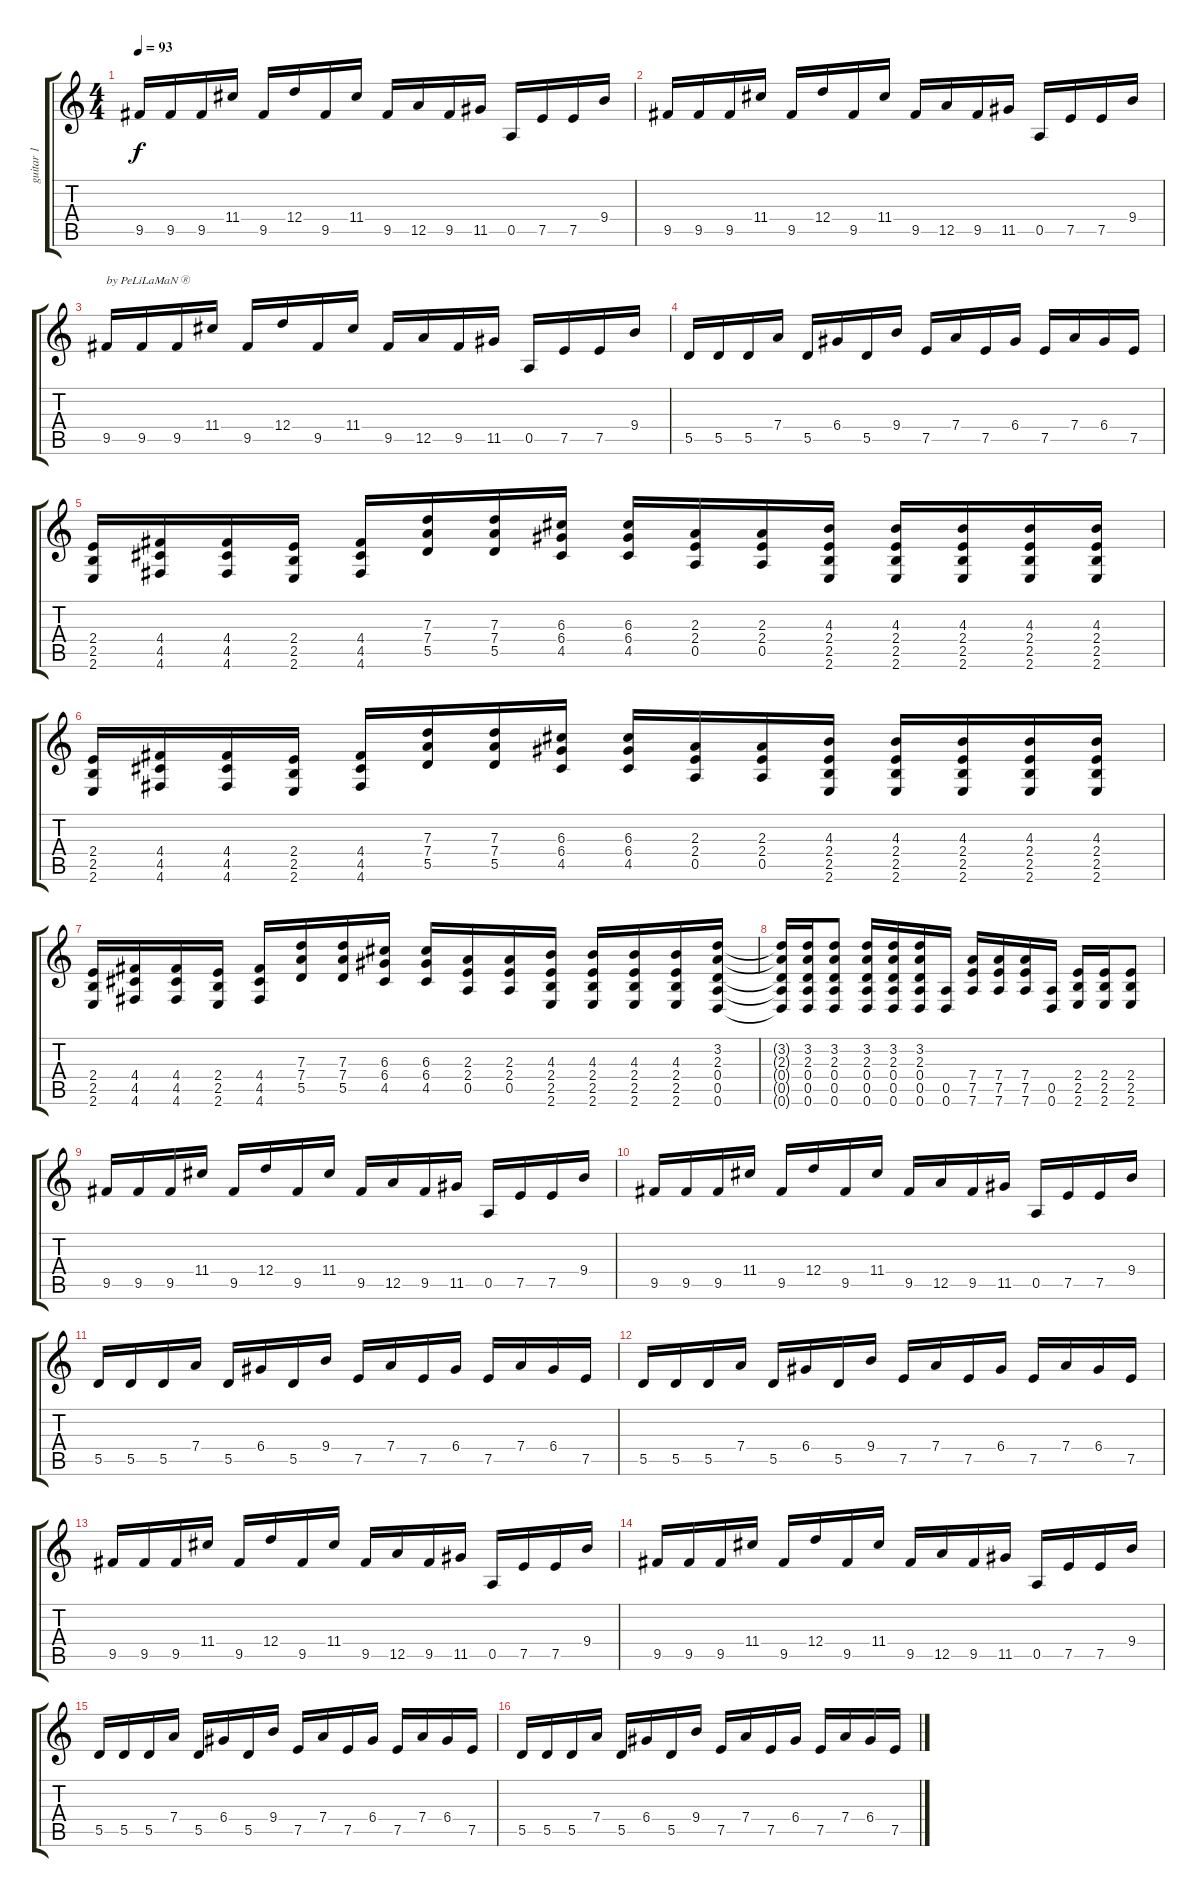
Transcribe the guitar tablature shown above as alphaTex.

\track ("guitar 1" "guitar 1") {instrument electricguitarclean}
\staff {score tabs}
\tuning (E4 B3 G3 D3 A2 D2) {hide}
\ts (4 4)
\tempo 93
\clef g2
\ks c
9.5.16{dy f instrument electricguitarclean} 9.5.16 9.5.16 11.4.16 9.5.16 12.4.16 9.5.16 11.4.16 9.5.16 12.5.16 9.5.16 11.5.16 0.5.16 7.5.16 7.5.16 9.4.16 |
9.5.16 9.5.16 9.5.16 11.4.16 9.5.16 12.4.16 9.5.16 11.4.16 9.5.16 12.5.16 9.5.16 11.5.16 0.5.16 7.5.16 7.5.16 9.4.16 |
9.5.16{txt "by PeLiLaMaN ®"} 9.5.16 9.5.16 11.4.16 9.5.16 12.4.16 9.5.16 11.4.16 9.5.16 12.5.16 9.5.16 11.5.16 0.5.16 7.5.16 7.5.16 9.4.16 |
5.5.16 5.5.16 5.5.16 7.4.16 5.5.16 6.4.16 5.5.16 9.4.16 7.5.16 7.4.16 7.5.16 6.4.16 7.5.16 7.4.16 6.4.16 7.5.16 |
(2.4 2.5 2.6).16 (4.4 4.5 4.6).16 (4.4 4.5 4.6).16 (2.4 2.5 2.6).16 (4.4 4.5 4.6).16 (7.3 7.4 5.5).16 (7.3 7.4 5.5).16 (6.3 6.4 4.5).16 (6.3 6.4 4.5).16 (2.3 2.4 0.5).16 (2.3 2.4 0.5).16 (4.3 2.4 2.5 2.6).16 (4.3 2.4 2.5 2.6).16 (4.3 2.4 2.5 2.6).16 (4.3 2.4 2.5 2.6).16 (4.3 2.4 2.5 2.6).16 |
(2.4 2.5 2.6).16 (4.4 4.5 4.6).16 (4.4 4.5 4.6).16 (2.4 2.5 2.6).16 (4.4 4.5 4.6).16 (7.3 7.4 5.5).16 (7.3 7.4 5.5).16 (6.3 6.4 4.5).16 (6.3 6.4 4.5).16 (2.3 2.4 0.5).16 (2.3 2.4 0.5).16 (4.3 2.4 2.5 2.6).16 (4.3 2.4 2.5 2.6).16 (4.3 2.4 2.5 2.6).16 (4.3 2.4 2.5 2.6).16 (4.3 2.4 2.5 2.6).16 |
(2.4 2.5 2.6).16 (4.4 4.5 4.6).16 (4.4 4.5 4.6).16 (2.4 2.5 2.6).16 (4.4 4.5 4.6).16 (7.3 7.4 5.5).16 (7.3 7.4 5.5).16 (6.3 6.4 4.5).16 (6.3 6.4 4.5).16 (2.3 2.4 0.5).16 (2.3 2.4 0.5).16 (4.3 2.4 2.5 2.6).16 (4.3 2.4 2.5 2.6).16 (4.3 2.4 2.5 2.6).16 (4.3 2.4 2.5 2.6).16 (3.2 2.3 0.4 0.5 0.6).16 |
(3.2{t} 2.3{t} 0.4{t} 0.5{t} 0.6{t}).16 (3.2 2.3 0.4 0.5 0.6).16 (3.2 2.3 0.4 0.5 0.6).8 (3.2 2.3 0.4 0.5 0.6).16 (3.2 2.3 0.4 0.5 0.6).16 (3.2 2.3 0.4 0.5 0.6).16 (0.5 0.6).16 (7.4 7.5 7.6).16 (7.4 7.5 7.6).16 (7.4 7.5 7.6).16 (0.5 0.6).16 (2.4 2.5 2.6).16 (2.4 2.5 2.6).16 (2.4 2.5 2.6).8 |
9.5.16 9.5.16 9.5.16 11.4.16 9.5.16 12.4.16 9.5.16 11.4.16 9.5.16 12.5.16 9.5.16 11.5.16 0.5.16 7.5.16 7.5.16 9.4.16 |
9.5.16 9.5.16 9.5.16 11.4.16 9.5.16 12.4.16 9.5.16 11.4.16 9.5.16 12.5.16 9.5.16 11.5.16 0.5.16 7.5.16 7.5.16 9.4.16 |
5.5.16 5.5.16 5.5.16 7.4.16 5.5.16 6.4.16 5.5.16 9.4.16 7.5.16 7.4.16 7.5.16 6.4.16 7.5.16 7.4.16 6.4.16 7.5.16 |
5.5.16 5.5.16 5.5.16 7.4.16 5.5.16 6.4.16 5.5.16 9.4.16 7.5.16 7.4.16 7.5.16 6.4.16 7.5.16 7.4.16 6.4.16 7.5.16 |
9.5.16 9.5.16 9.5.16 11.4.16 9.5.16 12.4.16 9.5.16 11.4.16 9.5.16 12.5.16 9.5.16 11.5.16 0.5.16 7.5.16 7.5.16 9.4.16 |
9.5.16 9.5.16 9.5.16 11.4.16 9.5.16 12.4.16 9.5.16 11.4.16 9.5.16 12.5.16 9.5.16 11.5.16 0.5.16 7.5.16 7.5.16 9.4.16 |
5.5.16 5.5.16 5.5.16 7.4.16 5.5.16 6.4.16 5.5.16 9.4.16 7.5.16 7.4.16 7.5.16 6.4.16 7.5.16 7.4.16 6.4.16 7.5.16 |
5.5.16 5.5.16 5.5.16 7.4.16 5.5.16 6.4.16 5.5.16 9.4.16 7.5.16 7.4.16 7.5.16 6.4.16 7.5.16 7.4.16 6.4.16 7.5.16
